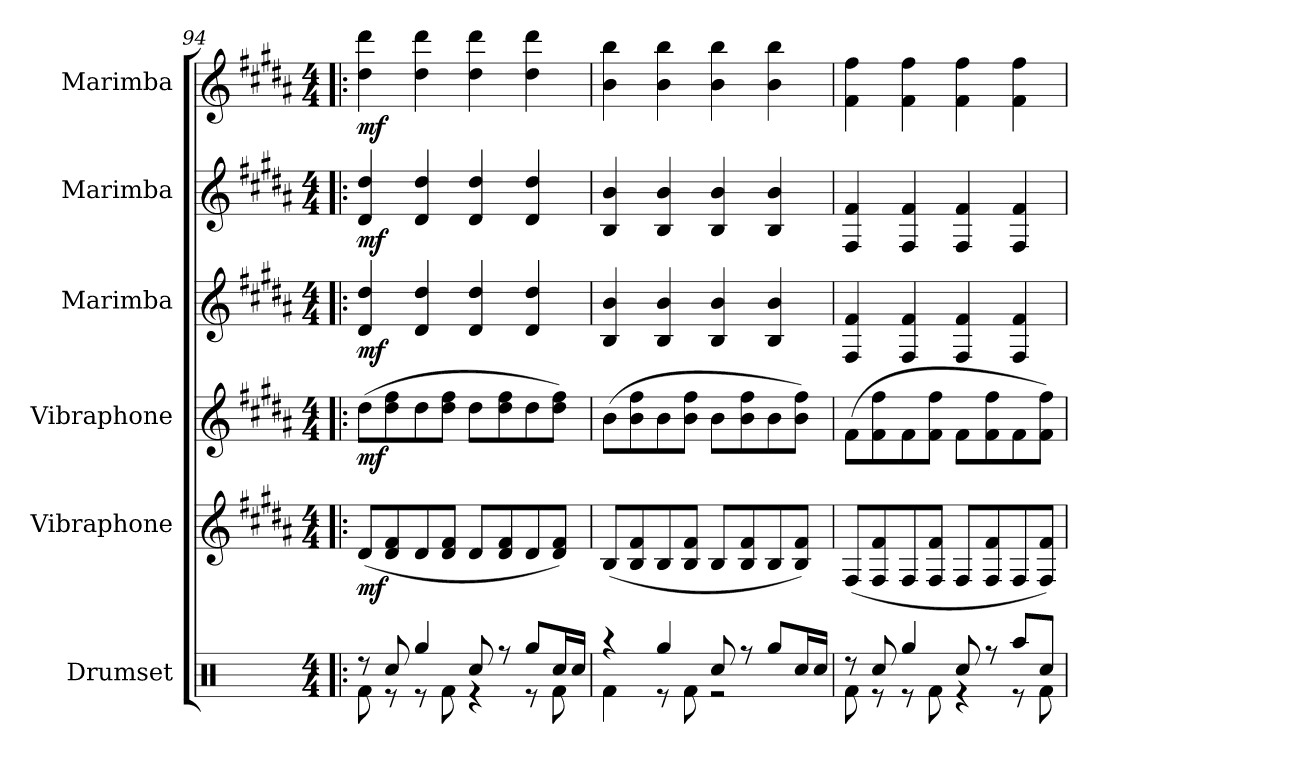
**kern	**kern	**dynam	**kern	**dynam	**kern	**dynam	**kern	**dynam	**kern	**dynam
*part6	*part5	*part5	*part4	*part4	*part3	*part3	*part2	*part2	*part1	*part1
*staff6	*staff5	*staff5	*staff4	*staff4	*staff3	*staff3	*staff2	*staff2	*staff1	*staff1
*I"Drumset	*I"Vibraphone	*	*I"Vibraphone	*	*I"Marimba	*	*I"Marimba	*	*I"Marimba	*
*I'Drs.	*I'Vib.	*	*I'Vib.	*	*I'Mrm.	*	*I'Mrm.	*	*I'Mrm.	*
*clefX	*clefG2	*	*clefG2	*	*clefG2	*	*clefG2	*	*clefG2	*
*k[]	*k[f#c#g#d#a#]	*	*k[f#c#g#d#a#]	*	*k[f#c#g#d#a#]	*	*k[f#c#g#d#a#]	*	*k[f#c#g#d#a#]	*
*M4/4	*M4/4	*	*M4/4	*	*M4/4	*	*M4/4	*	*M4/4	*
=94!|:	=94!|:	=94!|:	=94!|:	=94!|:	=94!|:	=94!|:	=94!|:	=94!|:	=94!|:	=94!|:
*^	*	*	*	*	*	*	*	*	*	*
!	!	!	!LO:DY:b	!	!LO:DY:b	!	!LO:DY:b	!	!LO:DY:b	!	!LO:DY:b
8r	8Rf\	(8d#/L	mf	(8dd#\L	mf	4d#/ 4dd#/	mf	4d#/ 4dd#/	mf	4dd#\ 4ddd#\	mf
8Rcc/	8r	8d#/ 8f#/	.	8dd#\ 8ff#\	.	.	.	.	.	.	.
4Rgg/	8r	8d#/	.	8dd#\	.	4d#/ 4dd#/	.	4d#/ 4dd#/	.	4dd#\ 4ddd#\	.
.	8Rf\	8d#/ 8f#/J	.	8dd#\ 8ff#\J	.	.	.	.	.	.	.
8Rcc/	4r	8d#/L	.	8dd#\L	.	4d#/ 4dd#/	.	4d#/ 4dd#/	.	4dd#\ 4ddd#\	.
8r	.	8d#/ 8f#/	.	8dd#\ 8ff#\	.	.	.	.	.	.	.
8Rgg/L	8r	8d#/	.	8dd#\	.	4d#/ 4dd#/	.	4d#/ 4dd#/	.	4dd#\ 4ddd#\	.
16Rcc/L	8Rf\	8d#/ 8f#/J)	.	8dd#\ 8ff#\J)	.	.	.	.	.	.	.
16Rcc/JJ	.	.	.	.	.	.	.	.	.	.	.
!!LO:LB:g=z
=95	=95	=95	=95	=95	=95	=95	=95	=95	=95	=95	=95
4r	4Rf\	(8B/L	.	(8b\L	.	4B/ 4b/	.	4B/ 4b/	.	4b\ 4bb\	.
.	.	8B/ 8f#/	.	8b\ 8ff#\	.	.	.	.	.	.	.
4Rgg/	8r	8B/	.	8b\	.	4B/ 4b/	.	4B/ 4b/	.	4b\ 4bb\	.
.	8Rf\	8B/ 8f#/J	.	8b\ 8ff#\J	.	.	.	.	.	.	.
8Rcc/	2r	8B/L	.	8b\L	.	4B/ 4b/	.	4B/ 4b/	.	4b\ 4bb\	.
8r	.	8B/ 8f#/	.	8b\ 8ff#\	.	.	.	.	.	.	.
8Rgg/L	.	8B/	.	8b\	.	4B/ 4b/	.	4B/ 4b/	.	4b\ 4bb\	.
16Rcc/L	.	8B/ 8f#/J)	.	8b\ 8ff#\J)	.	.	.	.	.	.	.
16Rcc/JJ	.	.	.	.	.	.	.	.	.	.	.
=96	=96	=96	=96	=96	=96	=96	=96	=96	=96	=96	=96
8r	8Rf\	(8F#/L	.	(8f#\L	.	4F#/ 4f#/	.	4F#/ 4f#/	.	4f#\ 4ff#\	.
8Rcc/	8r	8F#/ 8f#/	.	8f#\ 8ff#\	.	.	.	.	.	.	.
4Rgg/	8r	8F#/	.	8f#\	.	4F#/ 4f#/	.	4F#/ 4f#/	.	4f#\ 4ff#\	.
.	8Rf\	8F#/ 8f#/J	.	8f#\ 8ff#\J	.	.	.	.	.	.	.
8Rcc/	4r	8F#/L	.	8f#\L	.	4F#/ 4f#/	.	4F#/ 4f#/	.	4f#\ 4ff#\	.
8r	.	8F#/ 8f#/	.	8f#\ 8ff#\	.	.	.	.	.	.	.
8Raa/L	8r	8F#/	.	8f#\	.	4F#/ 4f#/	.	4F#/ 4f#/	.	4f#\ 4ff#\	.
8Rcc/J	8Rf\	8F#/ 8f#/J)	.	8f#\ 8ff#\J)	.	.	.	.	.	.	.
*v	*v	*	*	*	*	*	*	*	*	*	*
=	=	=	=	=	=	=	=	=	=	=
*-	*-	*-	*-	*-	*-	*-	*-	*-	*-	*-
